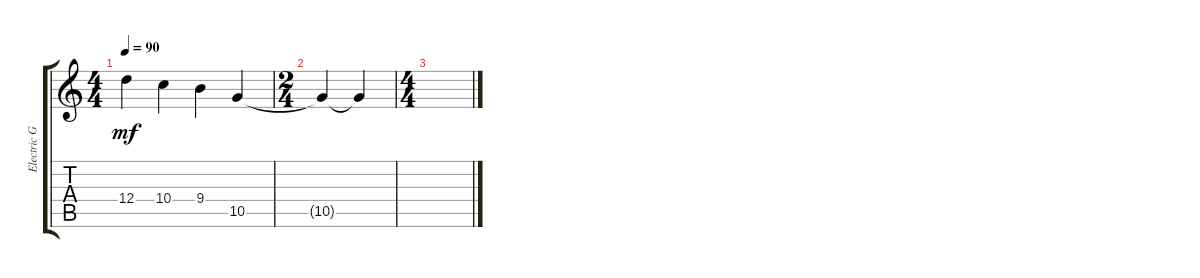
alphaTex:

\track ("Electric Guitar" "Electric G") {instrument overdrivenguitar}
\staff {score tabs}
\tuning (E4 B3 G3 D3 A2 E2) {hide}
\ts (4 4)
\tempo 90
\clef g2
\ks c
12.4.4{dy mf} 10.4.4 9.4.4 10.5.4 |
\ts (2 4)
10.5{t}.4 10.5{t}.4 |
\ts (4 4)
